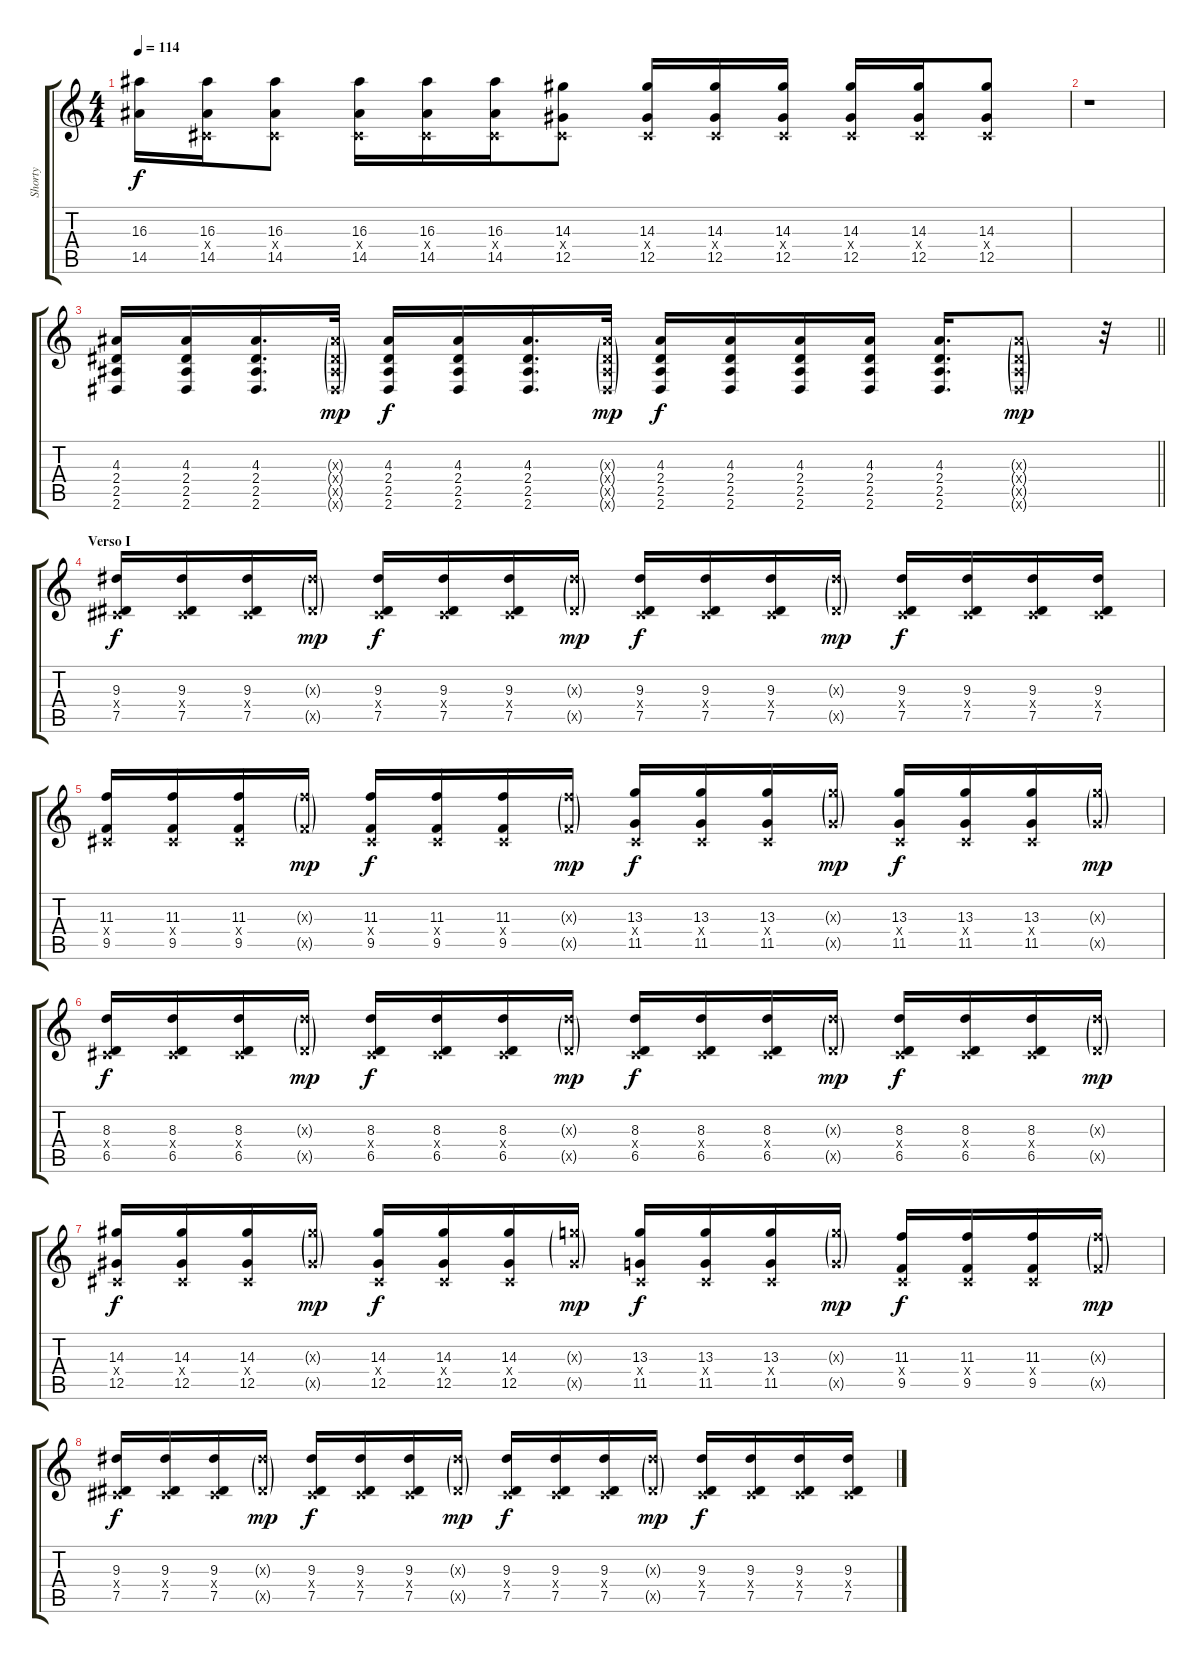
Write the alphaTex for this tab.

\track ("Shorty" "Shorty") {instrument distortionguitar}
\staff {score tabs}
\tuning (Eb4 Bb3 Gb3 Db3 Ab2 Db2) {hide}
\ts (4 4)
\tempo 114
\clef g2
\ks c
(16.3{t} 14.5{t}).16{dy f} (16.3 0.4{x} 14.5).16 (16.3 0.4{x} 14.5).8 (16.3 0.4{x} 14.5).16 (16.3 0.4{x} 14.5).16 (16.3 0.4{x} 14.5).16 (14.3 0.4{x} 12.5).8 (14.3 0.4{x} 12.5).16 (14.3 0.4{x} 12.5).16 (14.3 0.4{x} 12.5).16 (14.3 0.4{x} 12.5).16 (14.3 0.4{x} 12.5).16 (14.3 0.4{x} 12.5).8 |
r.1 |
\barLineRight lightlight
(4.3 2.4 2.5 2.6).16 (4.3 2.4 2.5 2.6).16 (4.3 2.4 2.5 2.6).16{d} (4.3{g x} 2.4{g x} 2.5{g x} 2.6{g x}).32{dy mp} (4.3 2.4 2.5 2.6).16{dy f} (4.3 2.4 2.5 2.6).16 (4.3 2.4 2.5 2.6).16{d} (4.3{g x} 2.4{g x} 2.5{g x} 2.6{g x}).32{dy mp} (4.3 2.4 2.5 2.6).16{dy f} (4.3 2.4 2.5 2.6).16 (4.3 2.4 2.5 2.6).16 (4.3 2.4 2.5 2.6).16 (4.3 2.4 2.5 2.6).16{d} (4.3{g x} 2.4{g x} 2.5{g x} 2.6{g x}).8{dy mp} r.32 |
\section ("" "Verso I")
(9.3 0.4{x} 7.5).16{dy f} (9.3 0.4{x} 7.5).16 (9.3 0.4{x} 7.5).16 (9.3{g x} 7.5{g x}).16{dy mp} (9.3 0.4{x} 7.5).16{dy f} (9.3 0.4{x} 7.5).16 (9.3 0.4{x} 7.5).16 (9.3{g x} 7.5{g x}).16{dy mp} (9.3 0.4{x} 7.5).16{dy f} (9.3 0.4{x} 7.5).16 (9.3 0.4{x} 7.5).16 (9.3{g x} 7.5{g x}).16{dy mp} (9.3 0.4{x} 7.5).16{dy f} (9.3 0.4{x} 7.5).16 (9.3 0.4{x} 7.5).16 (9.3 0.4{x} 7.5).16 |
(11.3 0.4{x} 9.5).16 (11.3 0.4{x} 9.5).16 (11.3 0.4{x} 9.5).16 (11.3{g x} 9.5{g x}).16{dy mp} (11.3 0.4{x} 9.5).16{dy f} (11.3 0.4{x} 9.5).16 (11.3 0.4{x} 9.5).16 (11.3{g x} 9.5{g x}).16{dy mp} (13.3 0.4{x} 11.5).16{dy f} (13.3 0.4{x} 11.5).16 (13.3 0.4{x} 11.5).16 (13.3{g x} 11.5{g x}).16{dy mp} (13.3 0.4{x} 11.5).16{dy f} (13.3 0.4{x} 11.5).16 (13.3 0.4{x} 11.5).16 (13.3{g x} 11.5{g x}).16{dy mp} |
(8.3 0.4{x} 6.5).16{dy f} (8.3 0.4{x} 6.5).16 (8.3 0.4{x} 6.5).16 (8.3{g x} 6.5{g x}).16{dy mp} (8.3 0.4{x} 6.5).16{dy f} (8.3 0.4{x} 6.5).16 (8.3 0.4{x} 6.5).16 (8.3{g x} 6.5{g x}).16{dy mp} (8.3 0.4{x} 6.5).16{dy f} (8.3 0.4{x} 6.5).16 (8.3 0.4{x} 6.5).16 (8.3{g x} 6.5{g x}).16{dy mp} (8.3 0.4{x} 6.5).16{dy f} (8.3 0.4{x} 6.5).16 (8.3 0.4{x} 6.5).16 (8.3{g x} 6.5{g x}).16{dy mp} |
(14.3 0.4{x} 12.5).16{dy f} (14.3 0.4{x} 12.5).16 (14.3 0.4{x} 12.5).16 (14.3{g x} 12.5{g x}).16{dy mp} (14.3 0.4{x} 12.5).16{dy f} (14.3 0.4{x} 12.5).16 (14.3 0.4{x} 12.5).16 (13.3{g x} 12.5{g x}).16{dy mp} (13.3 0.4{x} 11.5).16{dy f} (13.3 0.4{x} 11.5).16 (13.3 0.4{x} 11.5).16 (13.3{g x} 11.5{g x}).16{dy mp} (11.3 0.4{x} 9.5).16{dy f} (11.3 0.4{x} 9.5).16 (11.3 0.4{x} 9.5).16 (11.3{g x} 9.5{g x}).16{dy mp} |
(9.3 0.4{x} 7.5).16{dy f} (9.3 0.4{x} 7.5).16 (9.3 0.4{x} 7.5).16 (9.3{g x} 7.5{g x}).16{dy mp} (9.3 0.4{x} 7.5).16{dy f} (9.3 0.4{x} 7.5).16 (9.3 0.4{x} 7.5).16 (9.3{g x} 7.5{g x}).16{dy mp} (9.3 0.4{x} 7.5).16{dy f} (9.3 0.4{x} 7.5).16 (9.3 0.4{x} 7.5).16 (9.3{g x} 7.5{g x}).16{dy mp} (9.3 0.4{x} 7.5).16{dy f} (9.3 0.4{x} 7.5).16 (9.3 0.4{x} 7.5).16 (9.3 0.4{x} 7.5).16
